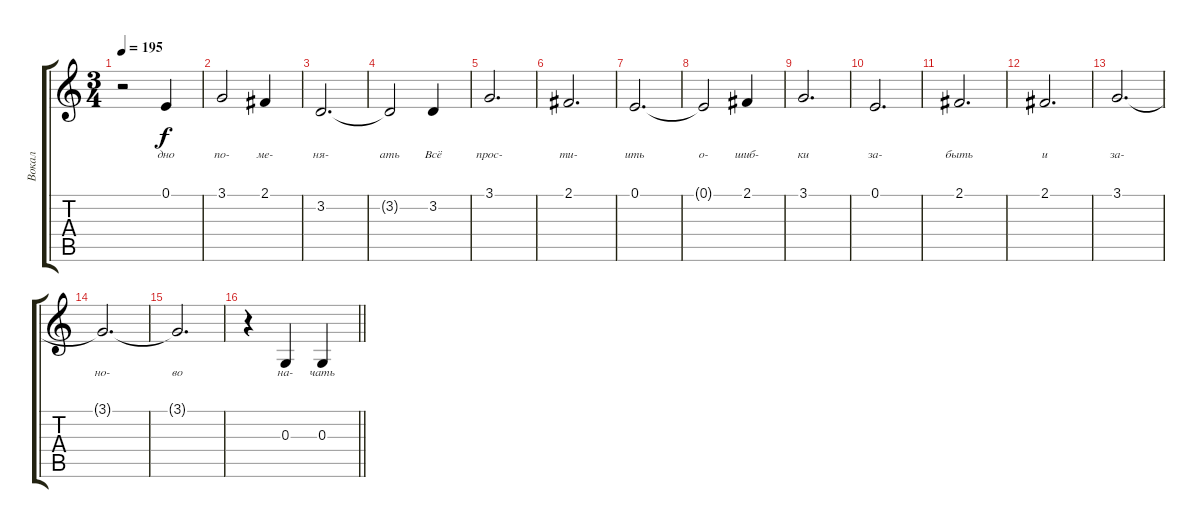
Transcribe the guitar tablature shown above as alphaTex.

\track ("Вокал" "Вокал") {instrument lead2sawtooth}
\staff {score tabs}
\tuning (E4 B3 G3 D3 A2 E2) {hide}
\ts (3 4)
\tempo 195
\clef g2
\ks c
r.2{dy f} 0.1.4{lyrics (0 "дно") lyrics (1 "") lyrics (2 "") lyrics (3 "") lyrics (4 "")} |
3.1.2{lyrics (0 "по-") lyrics (1 "") lyrics (2 "") lyrics (3 "") lyrics (4 "")} 2.1.4{lyrics (0 "ме-") lyrics (1 "") lyrics (2 "") lyrics (3 "") lyrics (4 "")} |
3.2.2{d lyrics (0 "ня-") lyrics (1 "") lyrics (2 "") lyrics (3 "") lyrics (4 "")} |
3.2{t}.2{lyrics (0 "ать") lyrics (1 "") lyrics (2 "") lyrics (3 "") lyrics (4 "")} 3.2.4{lyrics (0 "Всё") lyrics (1 "") lyrics (2 "") lyrics (3 "") lyrics (4 "")} |
3.1.2{d lyrics (0 "прос-") lyrics (1 "") lyrics (2 "") lyrics (3 "") lyrics (4 "")} |
2.1.2{d lyrics (0 "ти-") lyrics (1 "") lyrics (2 "") lyrics (3 "") lyrics (4 "")} |
0.1.2{d lyrics (0 "ить") lyrics (1 "") lyrics (2 "") lyrics (3 "") lyrics (4 "")} |
0.1{t}.2{lyrics (0 "о-") lyrics (1 "") lyrics (2 "") lyrics (3 "") lyrics (4 "")} 2.1.4{lyrics (0 "шиб-") lyrics (1 "") lyrics (2 "") lyrics (3 "") lyrics (4 "")} |
3.1.2{d lyrics (0 "ки") lyrics (1 "") lyrics (2 "") lyrics (3 "") lyrics (4 "")} |
0.1.2{d lyrics (0 "за-") lyrics (1 "") lyrics (2 "") lyrics (3 "") lyrics (4 "")} |
2.1.2{d lyrics (0 "быть") lyrics (1 "") lyrics (2 "") lyrics (3 "") lyrics (4 "")} |
2.1.2{d lyrics (0 "и") lyrics (1 "") lyrics (2 "") lyrics (3 "") lyrics (4 "")} |
3.1.2{d lyrics (0 "за-") lyrics (1 "") lyrics (2 "") lyrics (3 "") lyrics (4 "")} |
3.1{t}.2{d lyrics (0 "но-") lyrics (1 "") lyrics (2 "") lyrics (3 "") lyrics (4 "")} |
3.1{t}.2{d lyrics (0 "во") lyrics (1 "") lyrics (2 "") lyrics (3 "") lyrics (4 "")} |
\barLineRight lightlight
r.4 0.3.4{lyrics (0 "на-") lyrics (1 "") lyrics (2 "") lyrics (3 "") lyrics (4 "")} 0.3.4{lyrics (0 "чать") lyrics (1 "") lyrics (2 "") lyrics (3 "") lyrics (4 "")}
